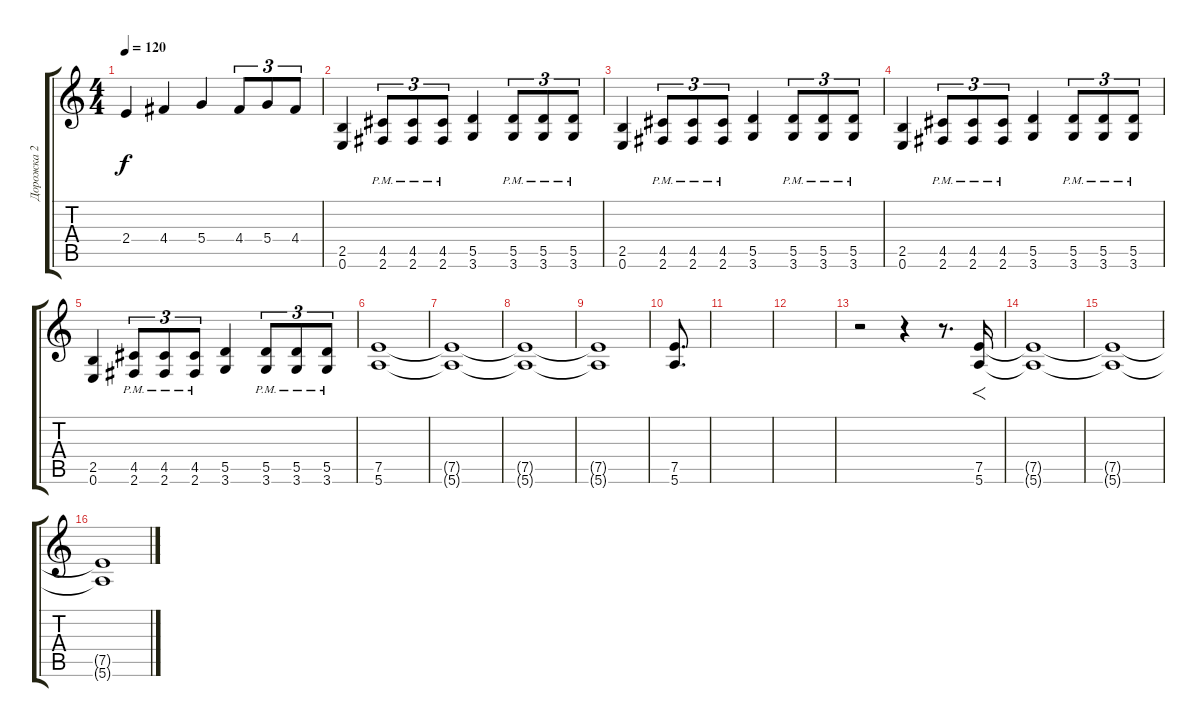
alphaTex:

\track ("Дорожка 2" "Дорожка 2") {instrument overdrivenguitar}
\staff {score tabs}
\tuning (E4 B3 G3 D3 A2 E2) {hide}
\ts (4 4)
\tempo 120
\clef g2
\ks c
2.4.4{dy f} 4.4.4 5.4.4 4.4.8{tu (3 2)} 5.4.8{tu (3 2)} 4.4.8{tu (3 2)} |
(2.5 0.6).4 (4.5{pm} 2.6{pm}).8{tu (3 2)} (4.5{pm} 2.6{pm}).8{tu (3 2)} (4.5{pm} 2.6{pm}).8{tu (3 2)} (5.5 3.6).4 (5.5{pm} 3.6{pm}).8{tu (3 2)} (5.5{pm} 3.6{pm}).8{tu (3 2)} (5.5{pm} 3.6{pm}).8{tu (3 2)} |
(2.5 0.6).4 (4.5{pm} 2.6{pm}).8{tu (3 2)} (4.5{pm} 2.6{pm}).8{tu (3 2)} (4.5{pm} 2.6{pm}).8{tu (3 2)} (5.5 3.6).4 (5.5{pm} 3.6{pm}).8{tu (3 2)} (5.5{pm} 3.6{pm}).8{tu (3 2)} (5.5{pm} 3.6{pm}).8{tu (3 2)} |
(2.5 0.6).4 (4.5{pm} 2.6{pm}).8{tu (3 2)} (4.5{pm} 2.6{pm}).8{tu (3 2)} (4.5{pm} 2.6{pm}).8{tu (3 2)} (5.5 3.6).4 (5.5{pm} 3.6{pm}).8{tu (3 2)} (5.5{pm} 3.6{pm}).8{tu (3 2)} (5.5{pm} 3.6{pm}).8{tu (3 2)} |
(2.5 0.6).4 (4.5{pm} 2.6{pm}).8{tu (3 2)} (4.5{pm} 2.6{pm}).8{tu (3 2)} (4.5{pm} 2.6{pm}).8{tu (3 2)} (5.5 3.6).4 (5.5{pm} 3.6{pm}).8{tu (3 2)} (5.5{pm} 3.6{pm}).8{tu (3 2)} (5.5{pm} 3.6{pm}).8{tu (3 2)} |
(7.5 5.6).1 |
(7.5{t} 5.6{t}).1 |
(7.5{t} 5.6{t}).1 |
(7.5{t} 5.6{t}).1 |
(7.5 5.6).8{d} |
|
|
r.2 r.4 r.8{d} (7.5 5.6).16{f} |
(7.5{t} 5.6{t}).1 |
(7.5{t} 5.6{t}).1 |
(7.5{t} 5.6{t}).1
